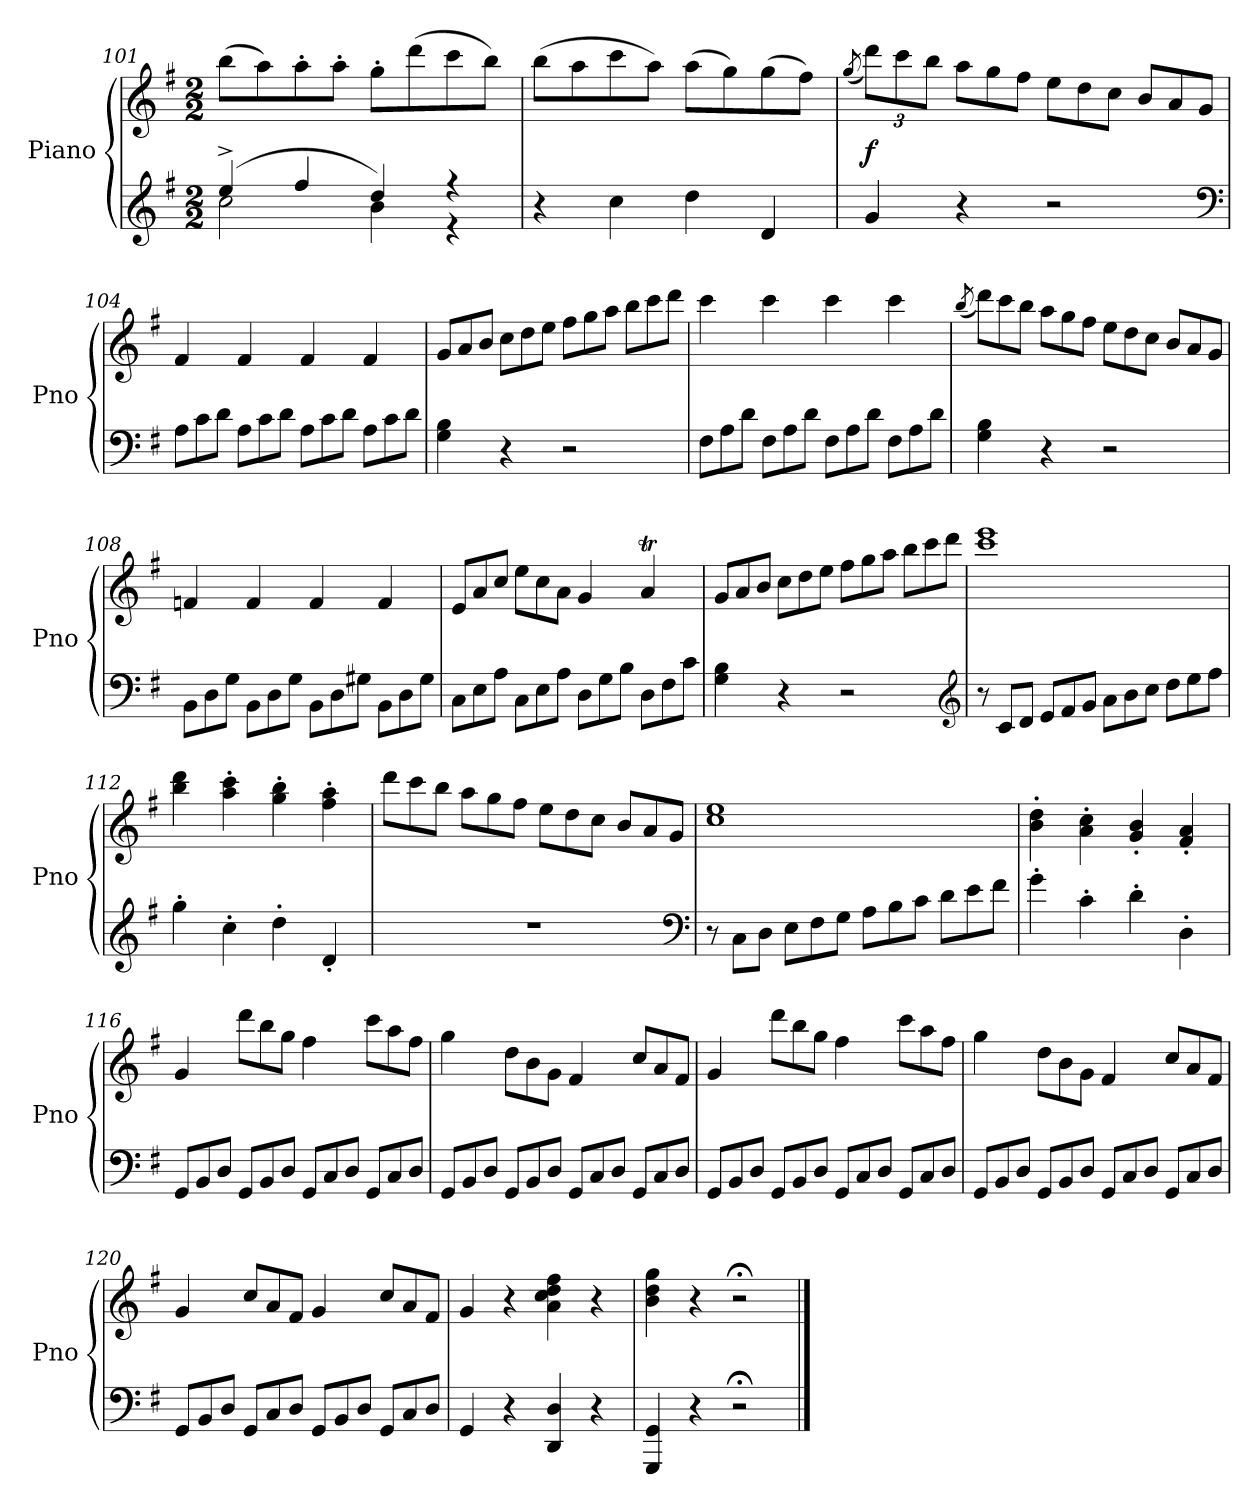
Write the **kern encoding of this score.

**kern	**kern	**dynam
*part1	*part1	*part1
*staff2	*staff1	*staff1/2
*I"Piano	*	*
*I'Pno	*	*
*clefG2	*clefG2	*
*k[f#]	*k[f#]	*
*G:	*G:	*
*M2/2	*M2/2	*
=101	=101	=101
*^	*	*
(4ee^	2cc	(8bbL	.
.	.	8aa)	.
4ff#	.	8aa'	.
.	.	8aa'J	.
4dd)	4b	8gg'L	.
.	.	(8ddd	.
4r	4r	8ccc	.
.	.	8bbJ)	.
*v	*v	*	*
=102	=102	=102
4r	(8bbL	.
.	8aa	.
4cc	8ccc	.
.	8aaJ)	.
4dd	(8aaL	.
.	8gg)	.
4d	(8gg	.
.	8ff#J)	.
=103	=103	=103
.	(8qgg	.
4g	12dddL)	f
.	12ccc	.
.	12bbJ	.
*	*Xtuplet	*
4r	12aaL	.
.	12gg	.
.	12ff#J	.
2r	12eeL	.
.	12dd	.
.	12ccJ	.
.	12bL	.
.	12a	.
.	12gJ	.
*clefF4	*	*
=104	=104	=104
*Xtuplet	*	*
12AL	4f#	.
12c	.	.
12dJ	.	.
12AL	4f#	.
12c	.	.
12dJ	.	.
12AL	4f#	.
12c	.	.
12dJ	.	.
12AL	4f#	.
12c	.	.
12dJ	.	.
=105	=105	=105
4G 4B	12gL	.
.	12a	.
.	12bJ	.
4r	12ccL	.
.	12dd	.
.	12eeJ	.
2r	12ff#L	.
.	12gg	.
.	12aaJ	.
.	12bbL	.
.	12ccc	.
.	12dddJ	.
=106	=106	=106
12F#L	4ccc	.
12A	.	.
12dJ	.	.
12F#L	4ccc	.
12A	.	.
12dJ	.	.
12F#L	4ccc	.
12A	.	.
12dJ	.	.
12F#L	4ccc	.
12A	.	.
12dJ	.	.
=107	=107	=107
.	(8qbb	.
4G 4B	12dddL)	.
.	12ccc	.
.	12bbJ	.
4r	12aaL	.
.	12gg	.
.	12ff#J	.
2r	12eeL	.
.	12dd	.
.	12ccJ	.
.	12bL	.
.	12a	.
.	12gJ	.
=108	=108	=108
12BBL	4fn	.
12D	.	.
12GJ	.	.
12BBL	4f	.
12D	.	.
12GJ	.	.
12BBL	4f	.
12D	.	.
12G#XJ	.	.
12BBL	4f	.
12D	.	.
12G#J	.	.
=109	=109	=109
12CL	12eL	.
12E	12a	.
12AJ	12ccJ	.
12CL	12eeL	.
12E	12cc	.
12AJ	12aJ	.
12DL	4g	.
12G	.	.
12BJ	.	.
12DL	4aT	.
12F#	.	.
12cJ	.	.
=110	=110	=110
4G 4B	12gL	.
.	12a	.
.	12bJ	.
4r	12ccL	.
.	12dd	.
.	12eeJ	.
2r	12ff#L	.
.	12gg	.
.	12aaJ	.
.	12bbL	.
.	12ccc	.
.	12dddJ	.
*clefG2	*	*
=111	=111	=111
12r	1ccc 1eee	.
12cL	.	.
12dJ	.	.
12eL	.	.
12f#	.	.
12gJ	.	.
12aL	.	.
12b	.	.
12ccJ	.	.
12ddL	.	.
12ee	.	.
12ff#J	.	.
=112	=112	=112
4gg'	4bb 4ddd	.
4cc'	4aa' 4ccc'	.
4dd'	4gg' 4bb'	.
4d'	4ff#' 4aa'	.
=113	=113	=113
1r	12dddL	.
.	12ccc	.
.	12bbJ	.
.	12aaL	.
.	12gg	.
.	12ff#J	.
.	12eeL	.
.	12dd	.
.	12ccJ	.
.	12bL	.
.	12a	.
.	12gJ	.
*clefF4	*	*
=114	=114	=114
12r	1cc 1ee	.
12C\L	.	.
12D\J	.	.
12EL	.	.
12F#	.	.
12GJ	.	.
12AL	.	.
12B	.	.
12cJ	.	.
12dL	.	.
12e	.	.
12f#J	.	.
=115	=115	=115
4g'	4b' 4dd'	.
4c'	4a' 4cc'	.
4d'	4g' 4b'	.
4D'	4f#' 4a'	.
=116	=116	=116
12GGL	4g	.
12BB	.	.
12DJ	.	.
12GGL	12dddL	.
12BB	12bb	.
12DJ	12ggJ	.
12GGL	4ff#	.
12C	.	.
12DJ	.	.
12GGL	12cccL	.
12C	12aa	.
12DJ	12ff#J	.
=117	=117	=117
12GGL	4gg	.
12BB	.	.
12DJ	.	.
12GGL	12ddL	.
12BB	12b	.
12DJ	12gJ	.
12GGL	4f#	.
12C	.	.
12DJ	.	.
12GGL	12ccL	.
12C	12a	.
12DJ	12f#J	.
=118	=118	=118
12GGL	4g	.
12BB	.	.
12DJ	.	.
12GGL	12dddL	.
12BB	12bb	.
12DJ	12ggJ	.
12GGL	4ff#	.
12C	.	.
12DJ	.	.
12GGL	12cccL	.
12C	12aa	.
12DJ	12ff#J	.
=119	=119	=119
12GGL	4gg	.
12BB	.	.
12DJ	.	.
12GGL	12ddL	.
12BB	12b	.
12DJ	12gJ	.
12GGL	4f#	.
12C	.	.
12DJ	.	.
12GGL	12ccL	.
12C	12a	.
12DJ	12f#J	.
=120	=120	=120
12GGL	4g	.
12BB	.	.
12DJ	.	.
12GGL	12ccL	.
12C	12a	.
12DJ	12f#J	.
12GGL	4g	.
12BB	.	.
12DJ	.	.
12GGL	12ccL	.
12C	12a	.
12DJ	12f#J	.
=121	=121	=121
4GG	4g	.
4r	4r	.
4DD 4D	4a 4cc 4dd 4ff#	.
4r	4r	.
=122	=122	=122
4GGG 4GG	4b 4dd 4gg	.
4r	4r	.
2r;<	2r;<	.
==	==	==
*-	*-	*-
